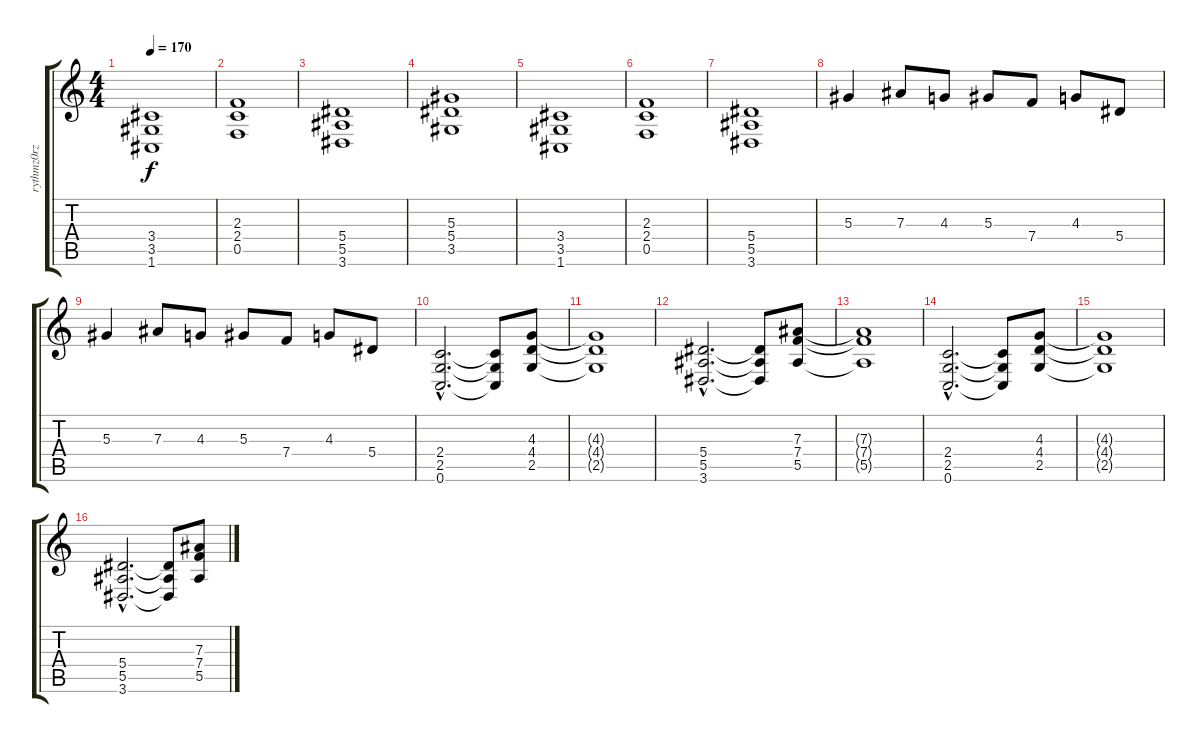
\track ("rythmz0rz" "rythmz0rz") {instrument distortionguitar}
\staff {score tabs}
\tuning (C4 G3 Eb3 Bb2 F2 C2) {hide}
\ts (4 4)
\tempo 170
\clef g2
\ks c
(3.4 3.5 1.6).1{dy f} |
(2.3 2.4 0.5).1 |
(5.4 5.5 3.6).1 |
(5.3 5.4 3.5).1 |
(3.4 3.5 1.6).1 |
(2.3 2.4 0.5).1 |
(5.4 5.5 3.6).1 |
5.3.4 7.3.8 4.3.8 5.3.8 7.4.8 4.3.8 5.4.8 |
5.3.4 7.3.8 4.3.8 5.3.8 7.4.8 4.3.8 5.4.8 |
(2.4{hac} 2.5{hac} 0.6{hac}).2{d} (2.4{t} 2.5{t} 0.6{t}).8 (4.3 4.4 2.5).8 |
(4.3{t} 4.4{t} 2.5{t}).1 |
(5.4{hac} 5.5{hac} 3.6{hac}).2{d} (5.4{t} 5.5{t} 3.6{t}).8 (7.3 7.4 5.5).8 |
(7.3{t} 7.4{t} 5.5{t}).1 |
(2.4{hac} 2.5{hac} 0.6{hac}).2{d} (2.4{t} 2.5{t} 0.6{t}).8 (4.3 4.4 2.5).8 |
(4.3{t} 4.4{t} 2.5{t}).1 |
(5.4{hac} 5.5{hac} 3.6{hac}).2{d} (5.4{t} 5.5{t} 3.6{t}).8 (7.3 7.4 5.5).8
